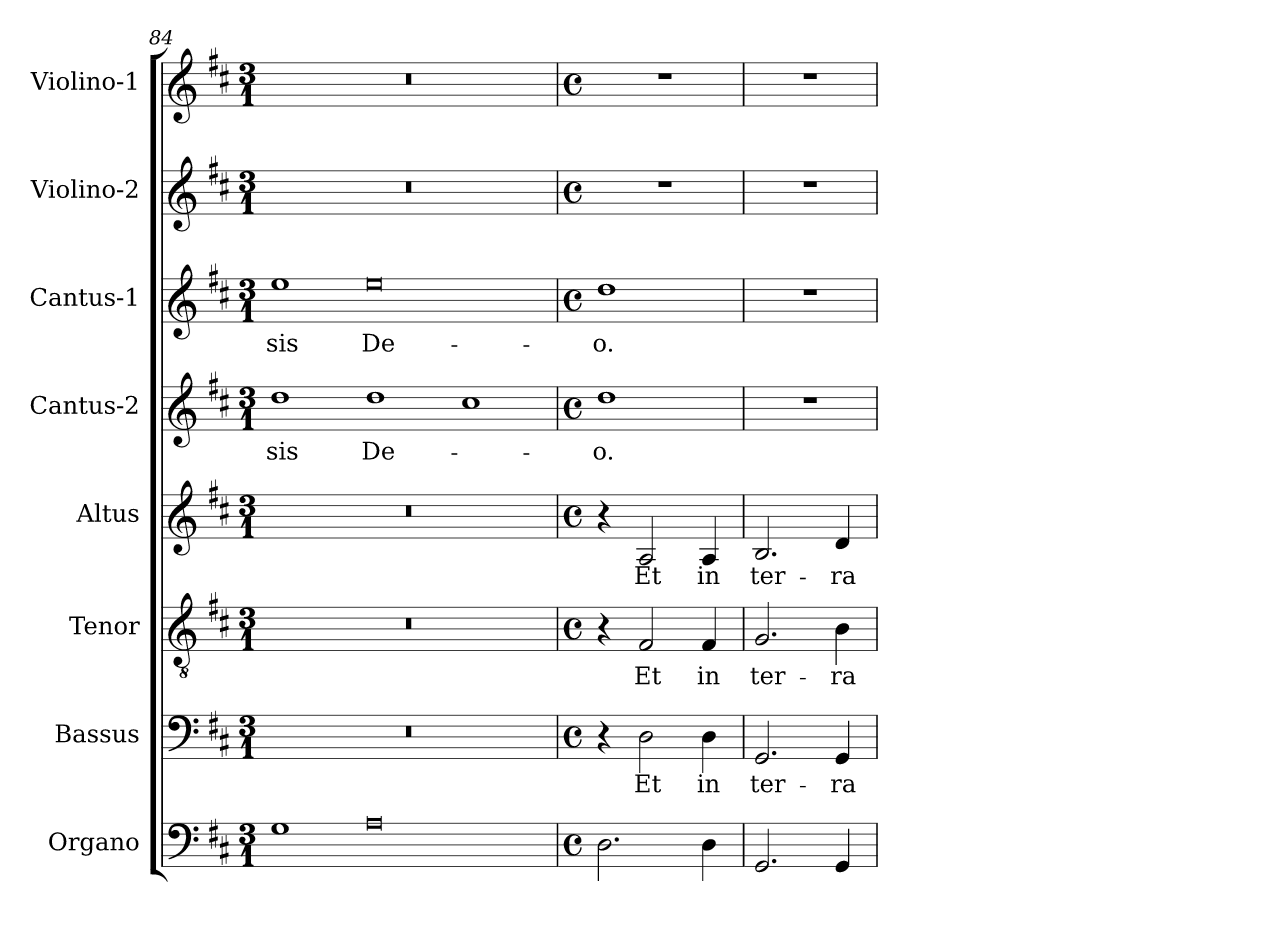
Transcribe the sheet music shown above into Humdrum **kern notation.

**kern	**kern	**text	**kern	**text	**kern	**text	**kern	**text	**kern	**text	**kern	**kern
*part8	*part7	*part7	*part6	*part6	*part5	*part5	*part4	*part4	*part3	*part3	*part2	*part1
*staff8	*staff7	*staff7	*staff6	*staff6	*staff5	*staff5	*staff4	*staff4	*staff3	*staff3	*staff2	*staff1
*I"Organo	*I"Bassus	*	*I"Tenor	*	*I"Altus	*	*I"Cantus-2	*	*I"Cantus-1	*	*I"Violino-2	*I"Violino-1
*I'Og	*I'B	*	*I'T	*	*I'A	*	*I'C2	*	*I'C1	*	*I'V2	*I'V1
*clefF4	*clefF4	*	*clefGv2	*	*clefG2	*	*clefG2	*	*clefG2	*	*clefG2	*clefG2
*k[f#c#]	*k[f#c#]	*	*k[f#c#]	*	*k[f#c#]	*	*k[f#c#]	*	*k[f#c#]	*	*k[f#c#]	*k[f#c#]
*D:	*D:	*	*D:	*	*D:	*	*D:	*	*D:	*	*D:	*D:
*M3/1	*M3/1	*	*M3/1	*	*M3/1	*	*M3/1	*	*M3/1	*	*M3/1	*M3/1
=84	=84	=84	=84	=84	=84	=84	=84	=84	=84	=84	=84	=84
!	!	!	!	!	!	!	!	!LO:LY:b	!	!	!	!
!	!	!	!	!	!	!	!	!	!	!LO:LY:b	!	!
1G	0.r	.	0.r	.	0.r	.	1dd	-sis	1ee	-sis	0.r	0.r
!	!	!	!	!	!	!	!	!LO:LY:b	!	!	!	!
!	!	!	!	!	!	!	!	!	!	!LO:LY:b	!	!
0A	.	.	.	.	.	.	1dd	De-	0ee	De-	.	.
.	.	.	.	.	.	.	1cc#	.	.	.	.	.
=85	=85	=85	=85	=85	=85	=85	=85	=85	=85	=85	=85	=85
*M4/4	*M4/4	*	*M4/4	*	*M4/4	*	*M4/4	*	*M4/4	*	*M4/4	*M4/4
*met(c)	*met(c)	*	*met(c)	*	*met(c)	*	*met(c)	*	*met(c)	*	*met(c)	*met(c)
!	!	!	!	!	!	!	!	!LO:LY:b	!	!	!	!
!	!	!	!	!	!	!	!	!	!	!LO:LY:b	!	!
2.D\	4r	.	4r	.	4r	.	1dd	-o.	1dd	-o.	1r	1r
!	!	!LO:LY:b	!	!	!	!	!	!	!	!	!	!
!	!	!	!	!LO:LY:b	!	!	!	!	!	!	!	!
!	!	!	!	!	!	!LO:LY:b	!	!	!	!	!	!
.	2D\	Et	2F#/	Et	2A/	Et	.	.	.	.	.	.
!	!	!LO:LY:b	!	!	!	!	!	!	!	!	!	!
!	!	!	!	!LO:LY:b	!	!	!	!	!	!	!	!
!	!	!	!	!	!	!LO:LY:b	!	!	!	!	!	!
4D\	4D\	in	4F#/	in	4A/	in	.	.	.	.	.	.
=86	=86	=86	=86	=86	=86	=86	=86	=86	=86	=86	=86	=86
!	!	!LO:LY:b	!	!	!	!	!	!	!	!	!	!
!	!	!	!	!LO:LY:b	!	!	!	!	!	!	!	!
!	!	!	!	!	!	!LO:LY:b	!	!	!	!	!	!
2.GG/	2.GG/	ter-	2.G/	ter-	2.B/	ter-	1r	.	1r	.	1r	1r
!	!	!LO:LY:b	!	!	!	!	!	!	!	!	!	!
!	!	!	!	!LO:LY:b	!	!	!	!	!	!	!	!
!	!	!	!	!	!	!LO:LY:b	!	!	!	!	!	!
4GG/	4GG/	-ra	4B\	-ra	4d/	-ra	.	.	.	.	.	.
=	=	=	=	=	=	=	=	=	=	=	=	=
*-	*-	*-	*-	*-	*-	*-	*-	*-	*-	*-	*-	*-
